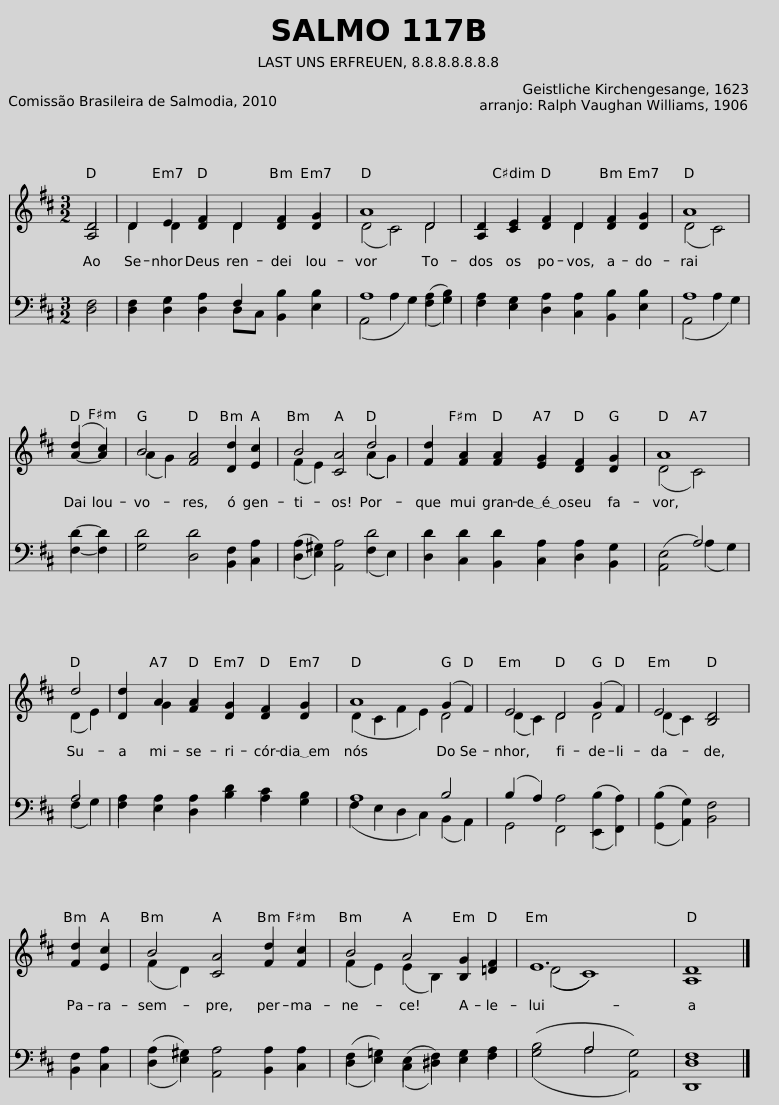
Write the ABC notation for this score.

X:1
%%score { ( 1 2 ) | ( 3 4 ) }
L:1/8
Q:1/4=130
M:3/2
I:linebreak $
K:D
V:1 treble
V:2 treble
V:3 bass
V:4 bass
V:1
 D4 | D2 E2 F2 D2 F2 G2 | A8 D4 | D2 E2 F2 D2 F2 G2 | A8 |$ %5
 (d2 c2) | B4 A4 d2 c2 | B4 A4 d4 | d2 A2 A2 G2 F2 G2 | A8 |$ %10
 d4 | d2 A2 A2 G2 F2 G2 | A8 (G2 F2) | E4 D4 (G2 F2) | E4 D4 |$ %15
 d2 c2 | B4 A4 d2 c2 | B4 A4 G2 F2 | E12 | D8 |] %20
V:2
 A,4 | D2 D2 D2 D2 D2 D2 | (D4 C4) D4 | A,2 C2 D2 D2 D2 D2 | (D4 C4) |$ %5
 A2- A2 | (A2 G2) F4 D2 E2 | (F2 E2) C4 ((A2 G2)) | F2 F2 F2 E2 D2 D2 | (D4 C4) |$ %10
 (D2 E2) | D2 G2 F2 D2 D2 D2 | (D2 C2 F2 E2) D4 | (D2 C2) D4 D4 | (D2 C2) B,4 |$ %15
 F2 E2 | (F2 D2) C4 F2 F2 | (F2 E2) (E2 B,2) B,2 =D2 | ((D4 C8)) | A,8 |] %20
V:3
 F,4 | F,2 G,2 A,2 F,2 B,2 B,2 | A,8 (A,2 B,2) | A,2 G,2 A,2 A,2 B,2 B,2 | A,8 |$ %5
 D2- D2 | D4 D4 F,2 A,2 | (A,2 ^G,2) A,4 D4 | D2 D2 D2 A,2 A,2 G,2 | (E,4 A,4) |$ %10
 A,4 | A,2 A,2 A,2 D2 C2 B,2 | A,8 B,4 | (B,2 A,2) A,4 (B,2 A,2) | (B,2 G,2) F,4 |$ %15
 F,2 A,2 | (A,2 ^G,2) A,4 A,2 A,2 | (F,2 =G,2) (E,2 F,2) G,2 A,2 | (B,4 A,4 G,4) | F,8 |] %20
V:4
 D,4 | D,2 D,2 D,2 D,C, B,,2 E,2 | (A,,4 A,2 G,2) (F,2 G,2) | F,2 E,2 D,2 C,2 B,,2 E,2 | (A,,4 A,2 G,2) |$ %5
 F,2- F,2 | G,4 D,4 B,,2 C,2 | (D,2 E,2) A,,4 (F,2 E,2) | D,2 C,2 B,,2 C,2 D,2 B,,2 | A,,4 (A,2 G,2) |$ %10
 (F,2 G,2) | F,2 E,2 D,2 B,2 A,2 G,2 | (F,2 E,2 D,2 C,2) (B,,2 A,,2) | G,,4 F,,4 (E,,2 F,,2) | (G,,2 A,,2) B,,4 |$ %15
 B,,2 C,2 | (D,2 E,2) A,,4 B,,2 C,2 | (D,2 E,2) (C,2 ^D,2) E,2 F,2 | (G,4 A,4 A,,4) | [D,,D,]8 |] %20
